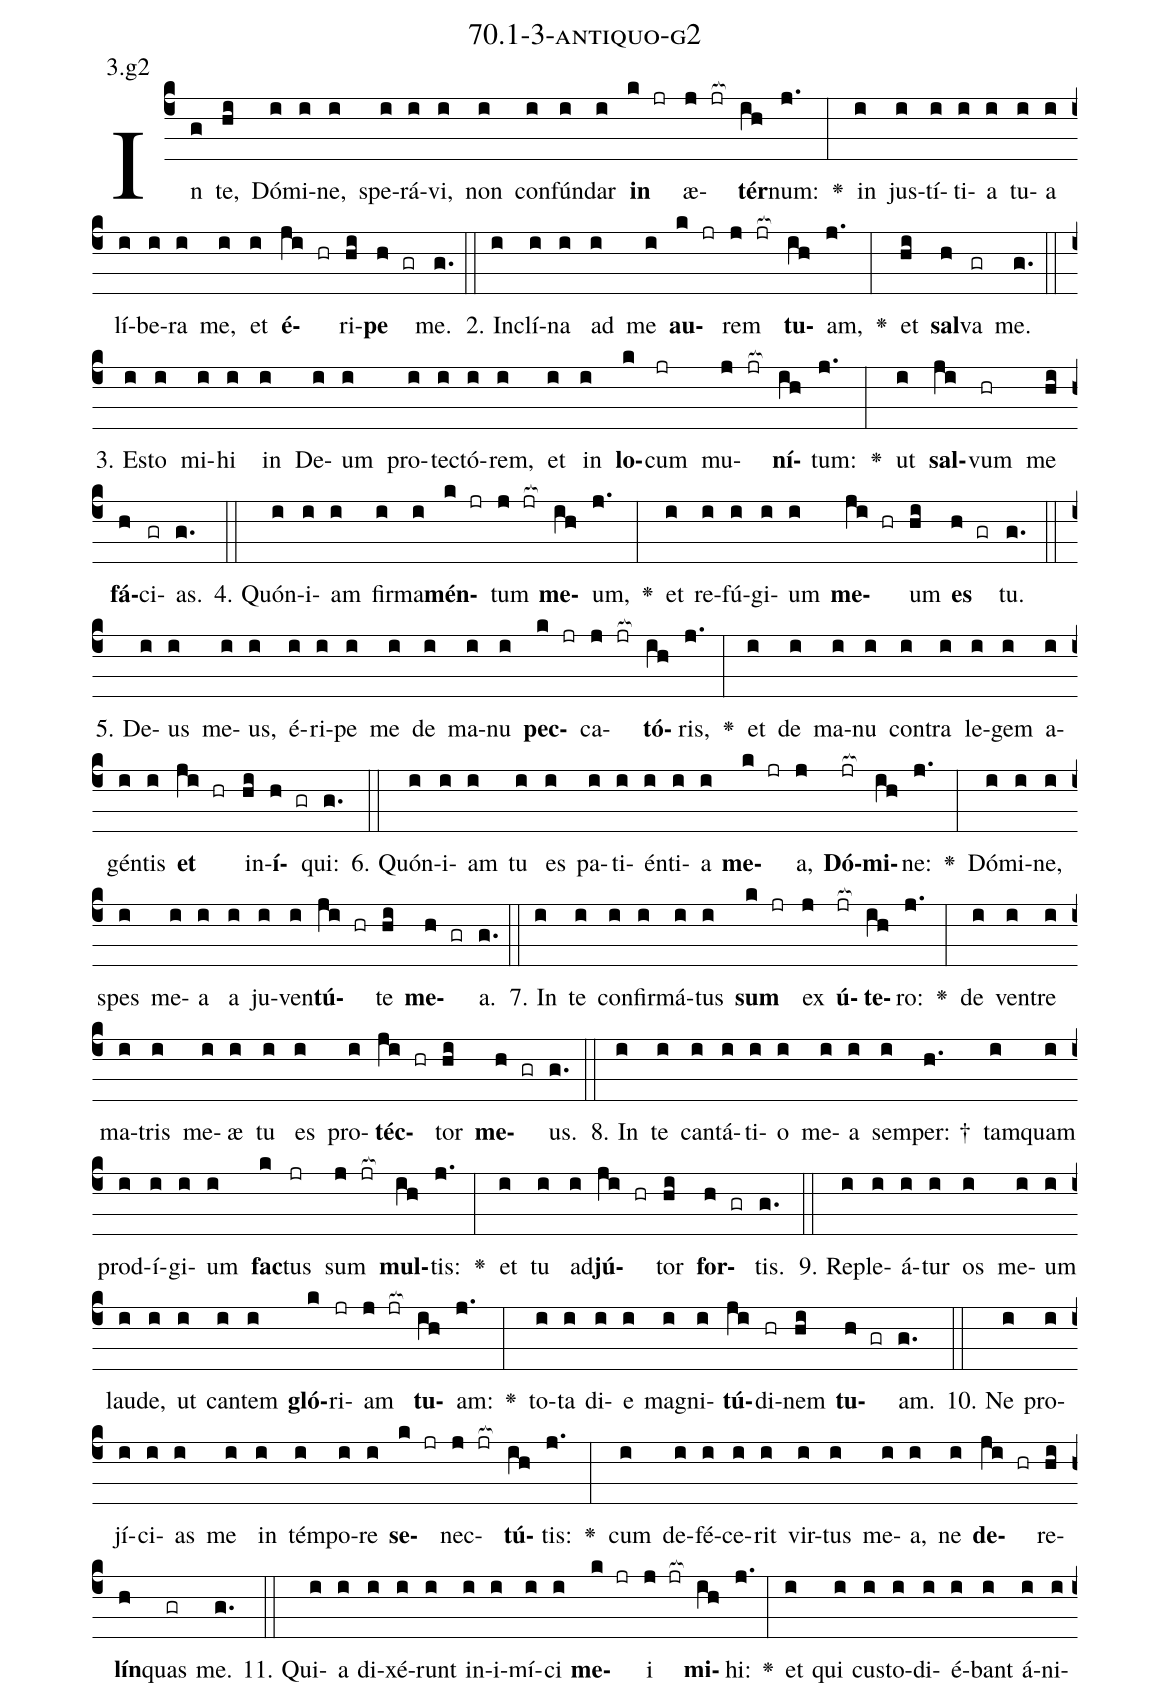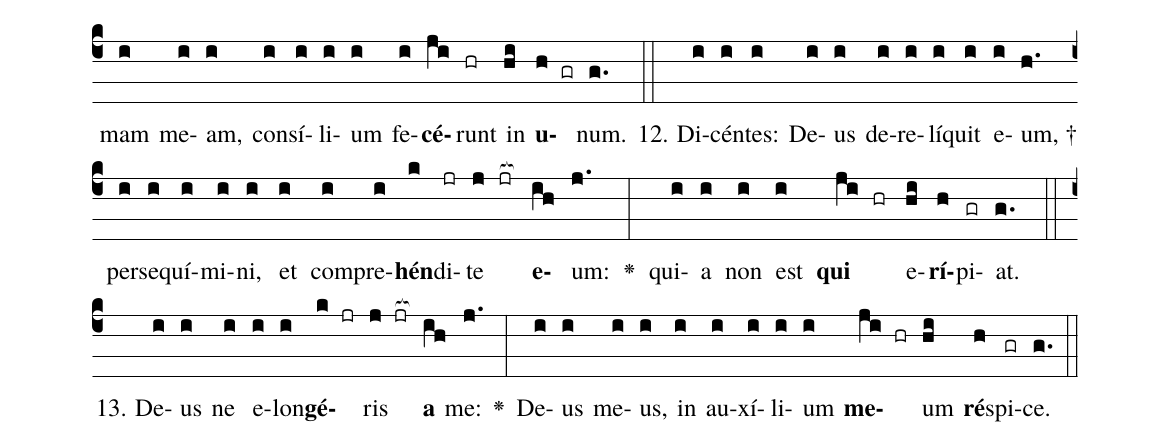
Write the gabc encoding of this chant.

name: 70.1-3-antiquo-g2;
annotation: 3.g2;
%%
(c4)In(g) te,(hi) Dó(i)mi(i)ne,(i) spe(i)rá(i)vi,(i) non(i) con(i)fún(i)dar(i) <b>in</b>(k jr) æ(j jr[ocb:1{])<b>tér</b>(ih[ocb:0}])num:(j.) <v>\greheightstar</v>(:) in(i) jus(i)tí(i)ti(i)a(i) tu(i)a(i) lí(i)be(i)ra(i) me,(i) et(i) <b>é</b>(ji hr)ri(hi)<b>pe</b>(h gr) me.(g.) (::)
2. In(i)clí(i)na(i) ad(i) me(i) <b>au</b>(k jr)rem(j jr[ocb:1{]) <b>tu</b>(ih[ocb:0}])am,(j.) <v>\greheightstar</v>(:) et(hi) <b>sal</b>(h)va(gr) me.(g.) (::)
3. Es(i)to(i) mi(i)hi(i) in(i) De(i)um(i) pro(i)tec(i)tó(i)rem,(i) et(i) in(i) <b>lo</b>(k)cum(jr) mu(j jr[ocb:1{])<b>ní</b>(ih[ocb:0}])tum:(j.) <v>\greheightstar</v>(:) ut(i) <b>sal</b>(ji)vum(hr) me(hi) <b>fá</b>(h)ci(gr)as.(g.) (::)
4. Quón(i)i(i)am(i) fir(i)ma(i)<b>mén</b>(k jr)tum(j jr[ocb:1{]) <b>me</b>(ih[ocb:0}])um,(j.) <v>\greheightstar</v>(:) et(i) re(i)fú(i)gi(i)um(i) <b>me</b>(ji hr)um(hi) <b>es</b>(h gr) tu.(g.) (::)
5. De(i)us(i) me(i)us,(i) é(i)ri(i)pe(i) me(i) de(i) ma(i)nu(i) <b>pec</b>(k jr)ca(j jr[ocb:1{])<b>tó</b>(ih[ocb:0}])ris,(j.) <v>\greheightstar</v>(:) et(i) de(i) ma(i)nu(i) con(i)tra(i) le(i)gem(i) a(i)gén(i)tis(i) <b>et</b>(ji hr) in(hi)<b>í</b>(h gr)qui:(g.) (::)
6. Quón(i)i(i)am(i) tu(i) es(i) pa(i)ti(i)én(i)ti(i)a(i) <b>me</b>(k jr)a,(j) <b>Dó</b>(jr[ocb:1{])<b>mi</b>(ih[ocb:0}])ne:(j.) <v>\greheightstar</v>(:) Dó(i)mi(i)ne,(i) spes(i) me(i)a(i) a(i) ju(i)ven(i)<b>tú</b>(ji hr)te(hi) <b>me</b>(h gr)a.(g.) (::)
7. In(i) te(i) con(i)fir(i)má(i)tus(i) <b>sum</b>(k jr) ex(j) <b>ú</b>(jr[ocb:1{])<b>te</b>(ih[ocb:0}])ro:(j.) <v>\greheightstar</v>(:) de(i) ven(i)tre(i) ma(i)tris(i) me(i)æ(i) tu(i) es(i) pro(i)<b>téc</b>(ji hr)tor(hi) <b>me</b>(h gr)us.(g.) (::)
8. In(i) te(i) can(i)tá(i)ti(i)o(i) me(i)a(i) sem(i)per: †(h.) tam(i)quam(i) prod(i)í(i)gi(i)um(i) <b>fac</b>(k)tus(jr) sum(j jr[ocb:1{]) <b>mul</b>(ih[ocb:0}])tis:(j.) <v>\greheightstar</v>(:) et(i) tu(i) ad(i)<b>jú</b>(ji hr)tor(hi) <b>for</b>(h gr)tis.(g.) (::)
9. Re(i)ple(i)á(i)tur(i) os(i) me(i)um(i) lau(i)de,(i) ut(i) can(i)tem(i) <b>gló</b>(k)ri(jr)am(j jr[ocb:1{]) <b>tu</b>(ih[ocb:0}])am:(j.) <v>\greheightstar</v>(:) to(i)ta(i) di(i)e(i) ma(i)gni(i)<b>tú</b>(ji)di(hr)nem(hi) <b>tu</b>(h gr)am.(g.) (::)
10. Ne(i) pro(i)jí(i)ci(i)as(i) me(i) in(i) tém(i)po(i)re(i) <b>se</b>(k jr)nec(j jr[ocb:1{])<b>tú</b>(ih[ocb:0}])tis:(j.) <v>\greheightstar</v>(:) cum(i) de(i)fé(i)ce(i)rit(i) vir(i)tus(i) me(i)a,(i) ne(i) <b>de</b>(ji hr)re(hi)<b>lín</b>(h)quas(gr) me.(g.) (::)
11. Qui(i)a(i) di(i)xé(i)runt(i) in(i)i(i)mí(i)ci(i) <b>me</b>(k jr)i(j jr[ocb:1{]) <b>mi</b>(ih[ocb:0}])hi:(j.) <v>\greheightstar</v>(:) et(i) qui(i) cus(i)to(i)di(i)é(i)bant(i) á(i)ni(i)mam(i) me(i)am,(i) con(i)sí(i)li(i)um(i) fe(i)<b>cé</b>(ji)runt(hr) in(hi) <b>u</b>(h gr)num.(g.) (::)
12. Di(i)cén(i)tes:(i) De(i)us(i) de(i)re(i)lí(i)quit(i) e(i)um, †(h.) per(i)se(i)quí(i)mi(i)ni,(i) et(i) com(i)pre(i)<b>hén</b>(k)di(jr)te(j jr[ocb:1{]) <b>e</b>(ih[ocb:0}])um:(j.) <v>\greheightstar</v>(:) qui(i)a(i) non(i) est(i) <b>qui</b>(ji hr) e(hi)<b>rí</b>(h)pi(gr)at.(g.) (::)
13. De(i)us(i) ne(i) e(i)lon(i)<b>gé</b>(k jr)ris(j jr[ocb:1{]) <b>a</b>(ih[ocb:0}]) me:(j.) <v>\greheightstar</v>(:) De(i)us(i) me(i)us,(i) in(i) au(i)xí(i)li(i)um(i) <b>me</b>(ji hr)um(hi) <b>ré</b>(h)spi(gr)ce.(g.) (::)
